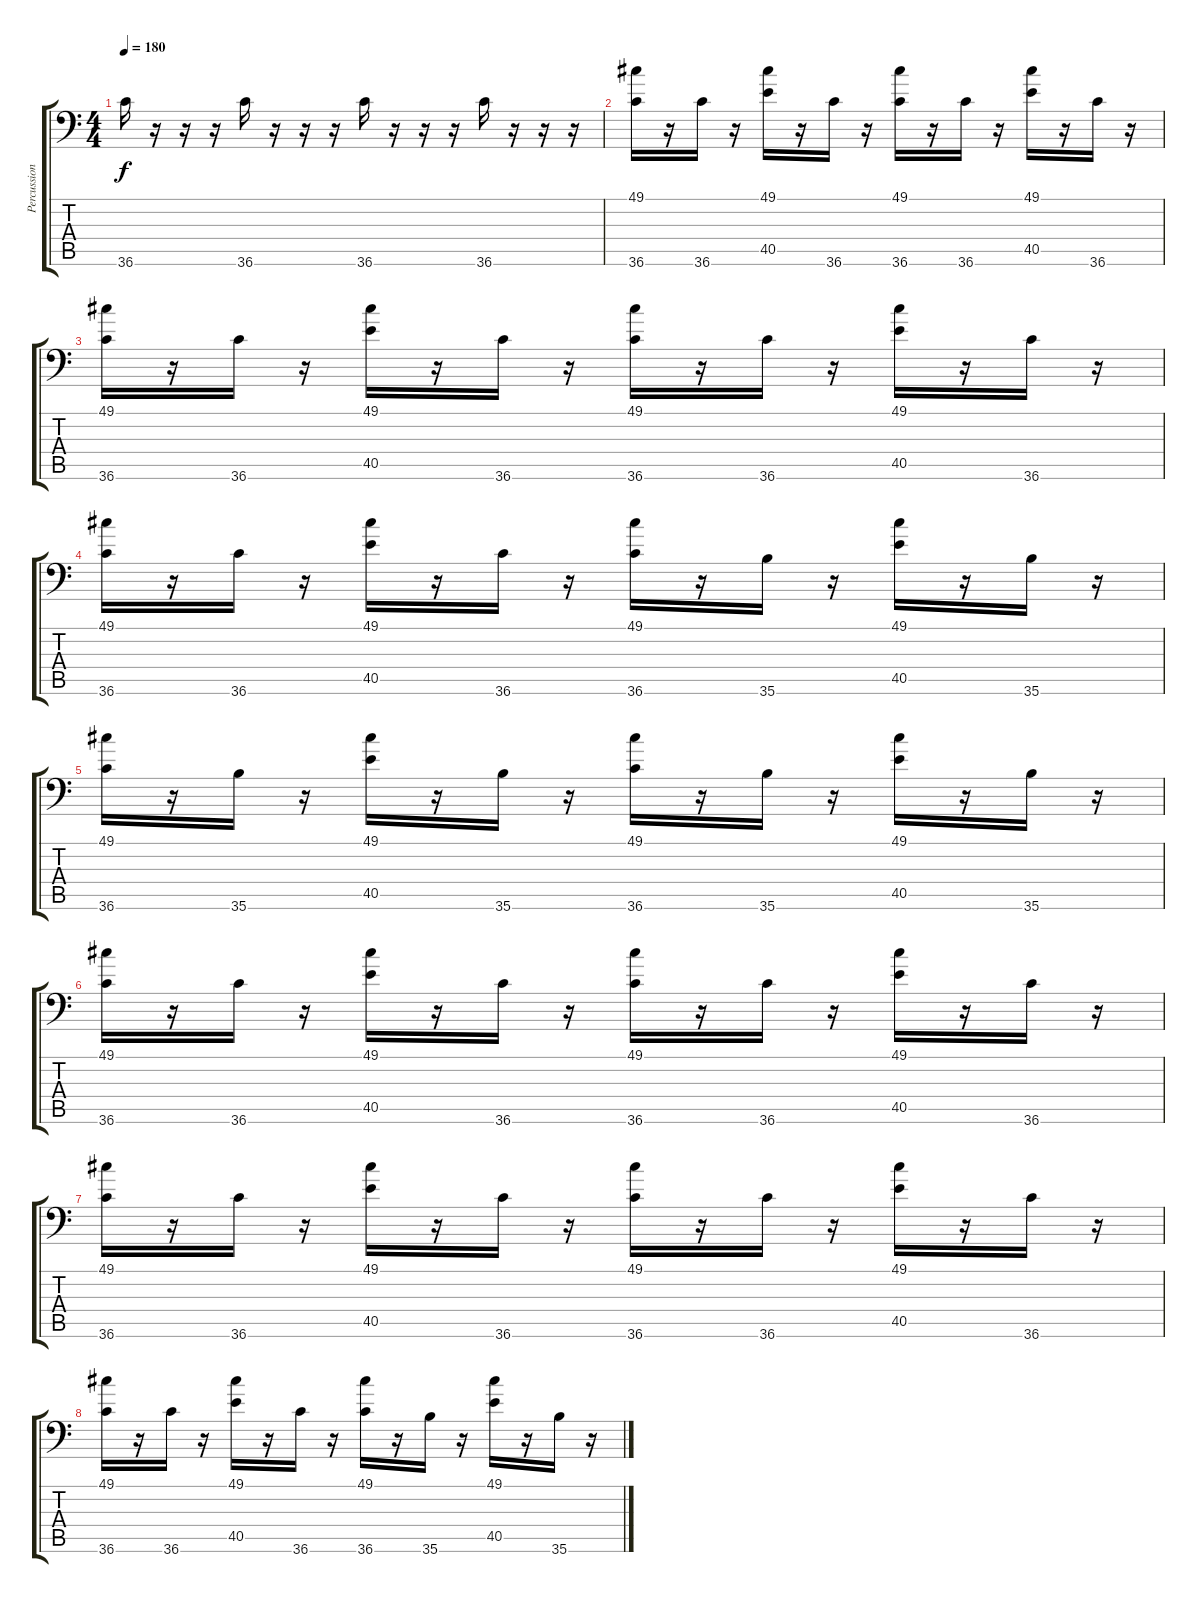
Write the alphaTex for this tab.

\track ("Percussion" "Percussion") {instrument acousticgrandpiano}
\staff {score tabs}
\tuning (C-1 C-1 C-1 C-1 C-1 C-1) {hide}
\ts (4 4)
\tempo 180
\clef f4
\ks c
36.6.16{dy f} r.16 r.16 r.16 36.6.16 r.16 r.16 r.16 36.6.16 r.16 r.16 r.16 36.6.16 r.16 r.16 r.16 |
(49.1 36.6).16 r.16 36.6.16 r.16 (49.1 40.5).16 r.16 36.6.16 r.16 (49.1 36.6).16 r.16 36.6.16 r.16 (49.1 40.5).16 r.16 36.6.16 r.16 |
(49.1 36.6).16 r.16 36.6.16 r.16 (49.1 40.5).16 r.16 36.6.16 r.16 (49.1 36.6).16 r.16 36.6.16 r.16 (49.1 40.5).16 r.16 36.6.16 r.16 |
(49.1 36.6).16 r.16 36.6.16 r.16 (49.1 40.5).16 r.16 36.6.16 r.16 (49.1 36.6).16 r.16 35.6.16 r.16 (49.1 40.5).16 r.16 35.6.16 r.16 |
(49.1 36.6).16 r.16 35.6.16 r.16 (49.1 40.5).16 r.16 35.6.16 r.16 (49.1 36.6).16 r.16 35.6.16 r.16 (49.1 40.5).16 r.16 35.6.16 r.16 |
(49.1 36.6).16 r.16 36.6.16 r.16 (49.1 40.5).16 r.16 36.6.16 r.16 (49.1 36.6).16 r.16 36.6.16 r.16 (49.1 40.5).16 r.16 36.6.16 r.16 |
(49.1 36.6).16 r.16 36.6.16 r.16 (49.1 40.5).16 r.16 36.6.16 r.16 (49.1 36.6).16 r.16 36.6.16 r.16 (49.1 40.5).16 r.16 36.6.16 r.16 |
(49.1 36.6).16 r.16 36.6.16 r.16 (49.1 40.5).16 r.16 36.6.16 r.16 (49.1 36.6).16 r.16 35.6.16 r.16 (49.1 40.5).16 r.16 35.6.16 r.16
